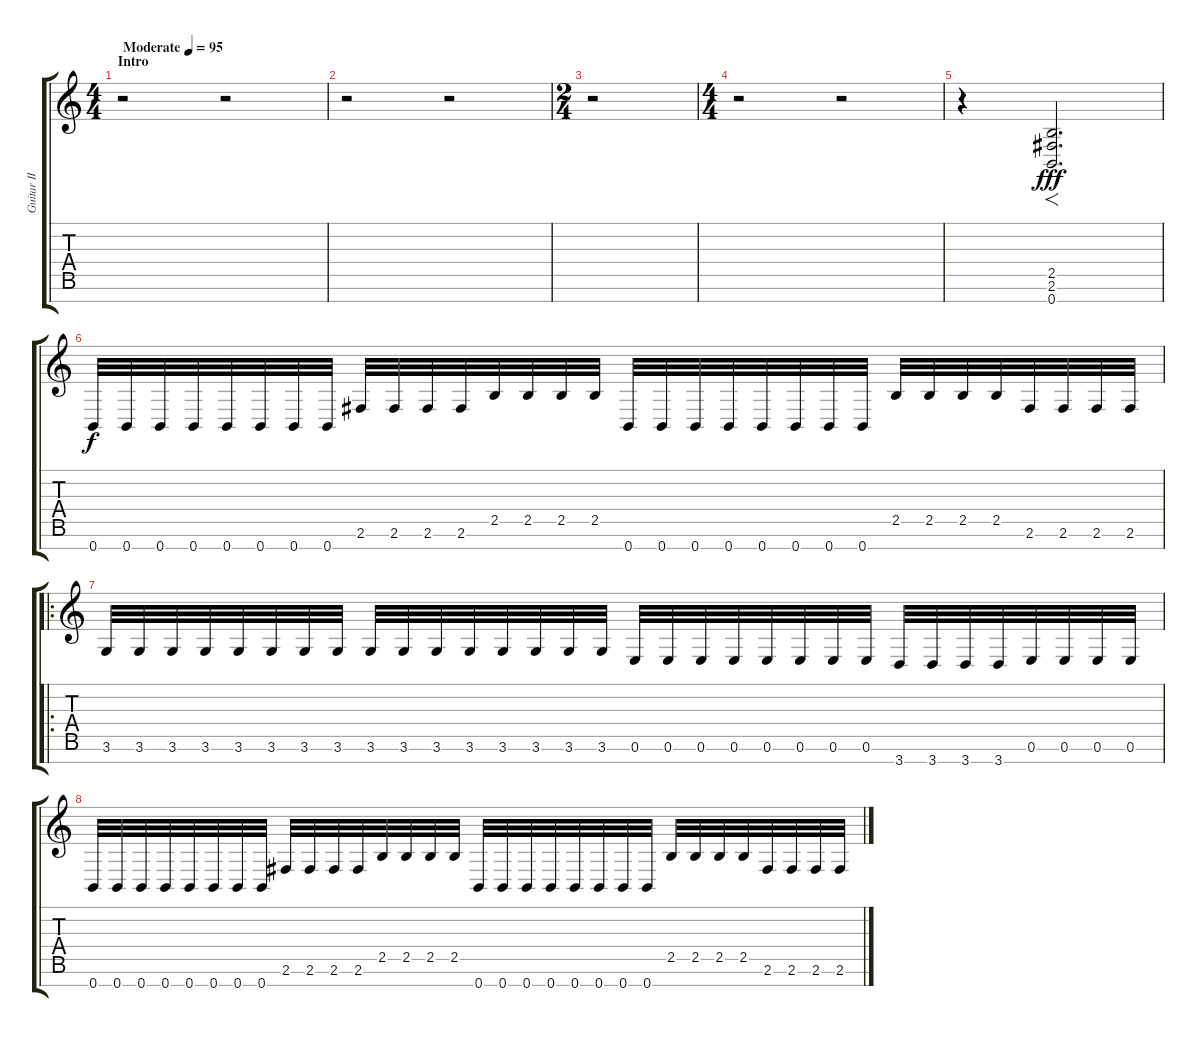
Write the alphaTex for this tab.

\track ("Guitar II" "Guitar II") {instrument distortionguitar}
\staff {score tabs}
\tuning (E4 B3 G3 D3 A2 E2 B1) {hide}
\ts (4 4)
\section ("" "Intro")
\tempo (95 "Moderate")
\clef g2
\ks c
r.2{dy fff instrument distortionguitar} r.2 |
r.2 r.2 |
\ts (2 4)
r.2 |
\ts (4 4)
r.2 r.2 |
r.4 (2.5 2.6 0.7).2{f d} |
0.7.32{dy f} 0.7.32 0.7.32 0.7.32 0.7.32 0.7.32 0.7.32 0.7.32 2.6.32 2.6.32 2.6.32 2.6.32 2.5.32 2.5.32 2.5.32 2.5.32 0.7.32 0.7.32 0.7.32 0.7.32 0.7.32 0.7.32 0.7.32 0.7.32 2.5.32 2.5.32 2.5.32 2.5.32 2.6.32 2.6.32 2.6.32 2.6.32 |
\ro
3.6.32 3.6.32 3.6.32 3.6.32 3.6.32 3.6.32 3.6.32 3.6.32 3.6.32 3.6.32 3.6.32 3.6.32 3.6.32 3.6.32 3.6.32 3.6.32 0.6.32 0.6.32 0.6.32 0.6.32 0.6.32 0.6.32 0.6.32 0.6.32 3.7.32 3.7.32 3.7.32 3.7.32 0.6.32 0.6.32 0.6.32 0.6.32 |
0.7.32 0.7.32 0.7.32 0.7.32 0.7.32 0.7.32 0.7.32 0.7.32 2.6.32 2.6.32 2.6.32 2.6.32 2.5.32 2.5.32 2.5.32 2.5.32 0.7.32 0.7.32 0.7.32 0.7.32 0.7.32 0.7.32 0.7.32 0.7.32 2.5.32 2.5.32 2.5.32 2.5.32 2.6.32 2.6.32 2.6.32 2.6.32
